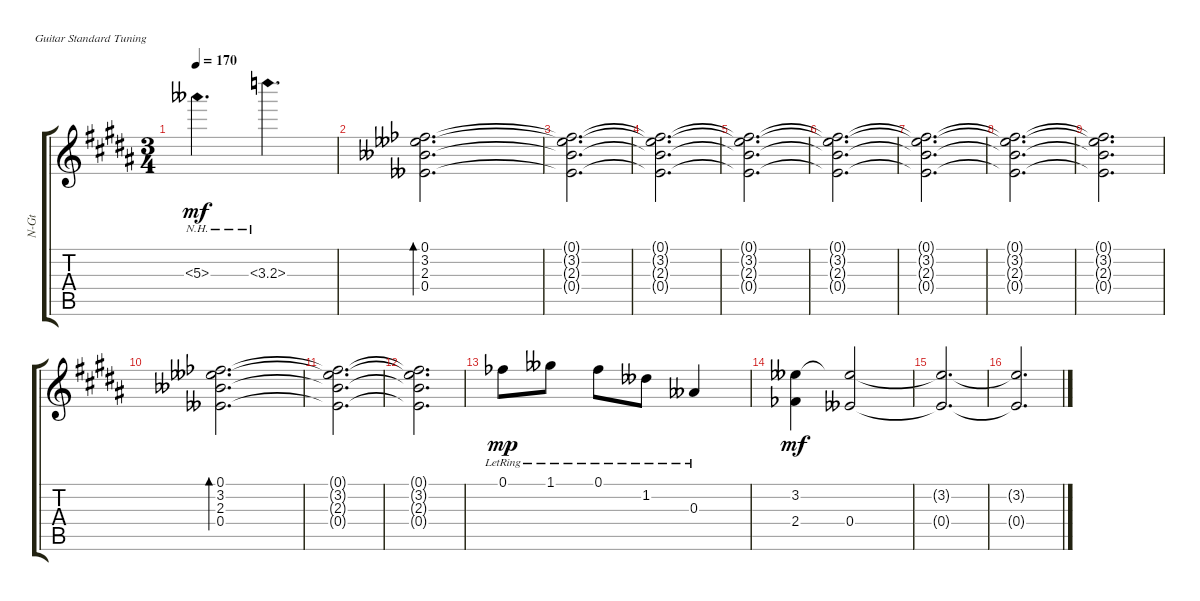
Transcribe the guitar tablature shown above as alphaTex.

\defaultSystemsLayout 4
\bracketExtendMode groupsimilarinstruments
\otherSystemsTrackNameOrientation horizontal
\track ("Nylon Guitar" "N-Gt") {instrument acousticguitarnylon}
\staff {score tabs}
\tuning (E4 B3 G3 D3 A2 E2)
\ts (3 4)
\tempo 170
\clef g2
\ks b
5.3{nh acc bb}.4{d dy mf beam Down} 3.3{nh acc b}.4{d beam Down} |
(0.4{acc bb} 2.3{acc bb} 3.2{acc bb} 0.1{acc b}).2{d bd 239 beam Down} |
(0.4{t acc bb} 2.3{t acc bb} 3.2{t acc bb} 0.1{t acc b}).2{d beam Down} |
(0.4{t acc bb} 2.3{t acc bb} 3.2{t acc bb} 0.1{t acc b}).2{d beam Down} |
(0.1{t acc b} 3.2{t acc bb} 2.3{t acc bb} 0.4{t acc bb}).2{d beam Down} |
(0.1{t acc b} 3.2{t acc bb} 2.3{t acc bb} 0.4{t acc bb}).2{d beam Down} |
(0.1{t acc b} 3.2{t acc bb} 2.3{t acc bb} 0.4{t acc bb}).2{d beam Down} |
(0.1{t acc b} 3.2{t acc bb} 2.3{t acc bb} 0.4{t acc bb}).2{d beam Down} |
(0.1{t acc b} 3.2{t acc bb} 2.3{t acc bb} 0.4{t acc bb}).2{d beam Down} |
(0.4{acc bb} 2.3{acc bb} 3.2{acc bb} 0.1{acc b}).2{d bd 239 beam Down} |
(0.4{t acc bb} 2.3{t acc bb} 3.2{t acc bb} 0.1{t acc b}).2{d beam Down} |
(0.4{t acc bb} 2.3{t acc bb} 3.2{t acc bb} 0.1{t acc b}).2{d beam Down} |
0.1{lr acc b}.8{dy mp beam Down} 1.1{lr acc bb}.8{beam Down} 0.1{lr acc b}.8{beam Down} 1.2{lr acc bb}.8{beam Down} 0.3{lr acc bb}.4{beam Up} |
(3.2{acc bb} 2.4{acc b}).4{dy mf beam Down} (0.4{acc bb} 3.2{t acc bb}).2{beam Up} |
(0.4{t acc bb} 3.2{t acc bb}).2{d beam Up} |
(0.4{t acc bb} 3.2{t acc bb}).2{d beam Up}
